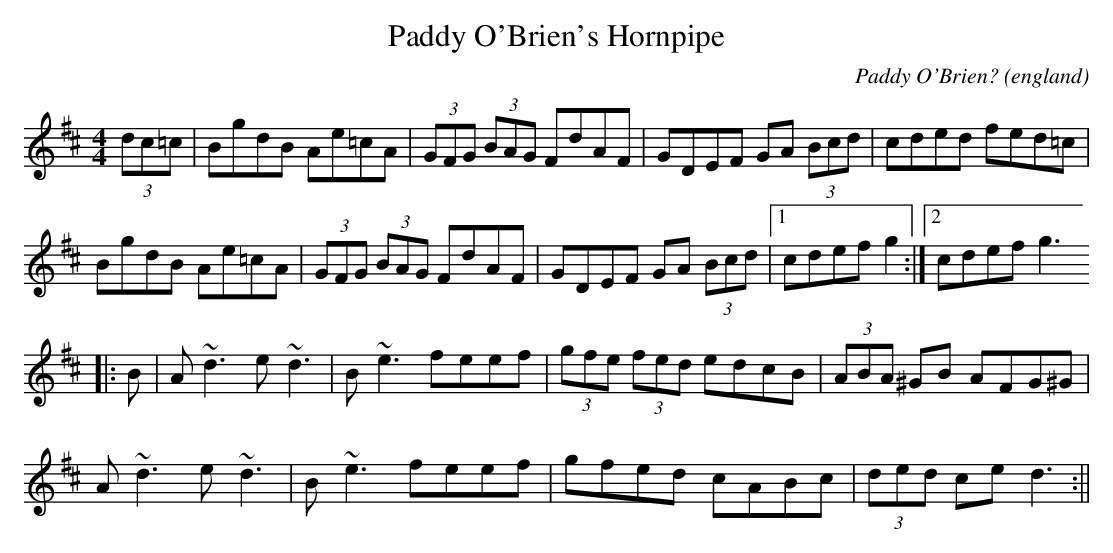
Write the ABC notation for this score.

X:1
T:Paddy O'Brien's Hornpipe
O:england
M:4/4
L:1/8
C:Paddy O'Brien?
K:D
(3dc=c|BgdB Ae=cA|(3GFG (3BAG FdAF|GDEF GA (3Bcd|cded fed=c|
BgdB Ae=cA|(3GFG (3BAG FdAF|GDEF GA (3Bcd|1 cdef g2:|2 cdef g3
|:B|A ~d3 e ~d3|B ~e3 feef|(3gfe (3fed edcB|(3ABA ^GB AFG^G|
A ~d3 e ~d3|B ~e3 feef|gfed cABc|(3ded ce d3:||
